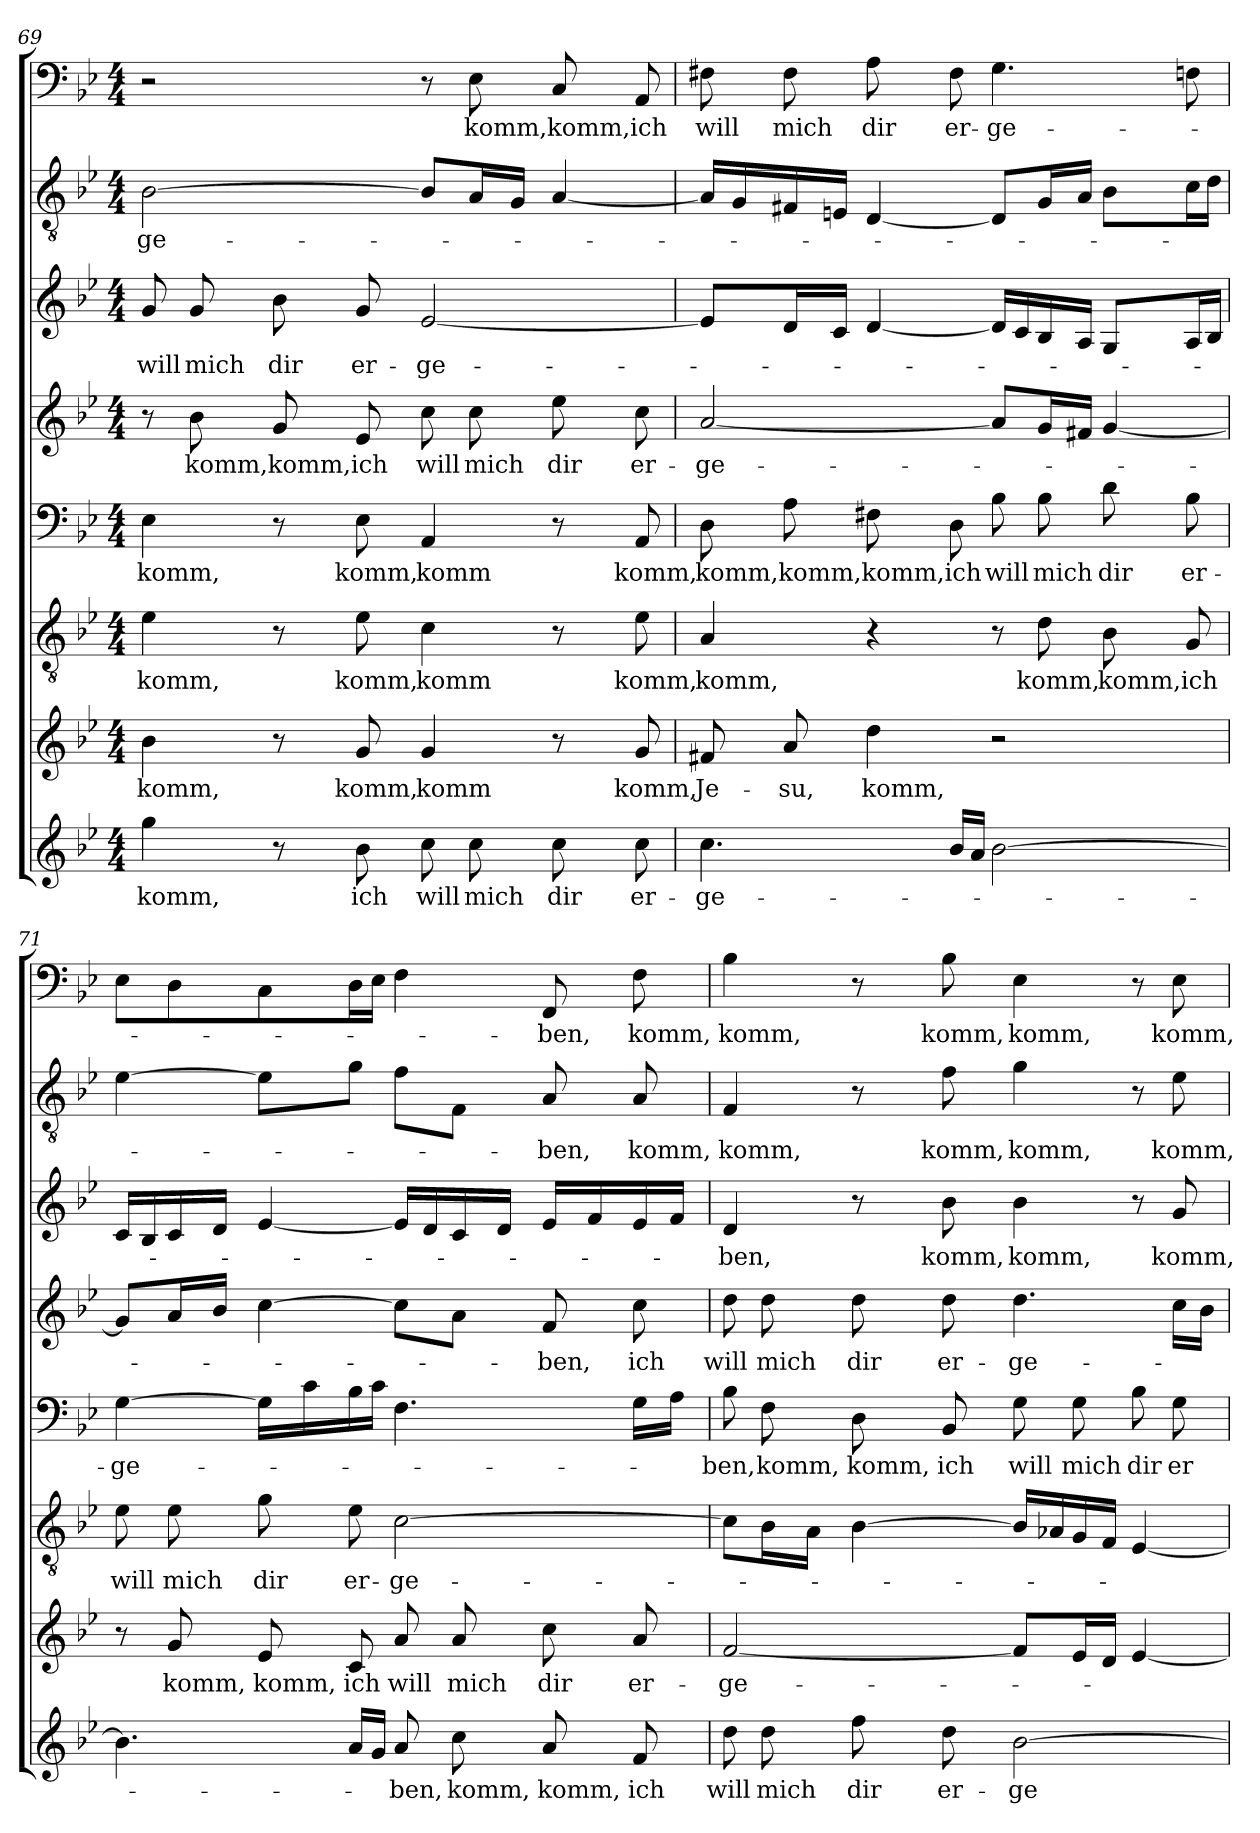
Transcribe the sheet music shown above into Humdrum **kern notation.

**kern	**text	**kern	**text	**kern	**text	**kern	**text	**kern	**text	**kern	**text	**kern	**text	**kern	**text
*part8	*part8	*part7	*part7	*part6	*part6	*part5	*part5	*part4	*part4	*part3	*part3	*part2	*part2	*part1	*part1
*staff8	*staff8	*staff7	*staff7	*staff6	*staff6	*staff5	*staff5	*staff4	*staff4	*staff3	*staff3	*staff2	*staff2	*staff1	*staff1
*clefG2	*	*clefG2	*	*clefGv2	*	*clefF4	*	*clefG2	*	*clefG2	*	*clefGv2	*	*clefF4	*
*k[b-e-]	*	*k[b-e-]	*	*k[b-e-]	*	*k[b-e-]	*	*k[b-e-]	*	*k[b-e-]	*	*k[b-e-]	*	*k[b-e-]	*
*g:	*	*g:	*	*g:	*	*g:	*	*g:	*	*g:	*	*g:	*	*g:	*
*M4/4	*	*M4/4	*	*M4/4	*	*M4/4	*	*M4/4	*	*M4/4	*	*M4/4	*	*M4/4	*
=69	=69	=69	=69	=69	=69	=69	=69	=69	=69	=69	=69	=69	=69	=69	=69
4gg\	komm,	4b-\	komm,	4e-\	komm,	4E-\	komm,	8r	.	8g/	will	[2B-\	-ge-	2r	.
.	.	.	.	.	.	.	.	8b-\	komm,	8g/	mich	.	.	.	.
8r	.	8r	.	8r	.	8r	.	8g/	komm,	8b-\	dir	.	.	.	.
8b-\	ich	8g/	komm,	8e-\	komm,	8E-\	komm,	8e-/	ich	8g/	er-	.	.	.	.
8cc\	will	4g/	komm	4c\	komm	4AA/	komm	8cc\	will	[2e-/	-ge-	8B-/L]	.	8r	.
8cc\	mich	.	.	.	.	.	.	8cc\	mich	.	.	16A/L	.	8E-\	komm,
.	.	.	.	.	.	.	.	.	.	.	.	16G/JJ	.	.	.
8cc\	dir	8r	.	8r	.	8r	.	8ee-\	dir	.	.	[4A/	.	8C/	komm,
8cc\	er-	8g/	komm,	8e-\	komm,	8AA/	komm,	8cc\	er-	.	.	.	.	8AA/	ich
=70	=70	=70	=70	=70	=70	=70	=70	=70	=70	=70	=70	=70	=70	=70	=70
4.cc\	-ge-	8f#X/	Je-	4A/	komm,	8D\	komm,	[2a/	-ge-	8e-/L]	.	16A/LL]	.	8F#X\	will
.	.	.	.	.	.	.	.	.	.	.	.	16G/	.	.	.
.	.	8a/	-su,	.	.	8A\	komm,	.	.	16d/L	.	16F#X/	.	8F#\	mich
.	.	.	.	.	.	.	.	.	.	16c/JJ	.	16En/JJ	.	.	.
.	.	4dd\	komm,	4r	.	8F#X\	komm,	.	.	[4d/	.	[4D/	.	8A\	dir
16b-/LL	.	.	.	.	.	8D\	ich	.	.	.	.	.	.	8F#\	er-
16a/JJ	.	.	.	.	.	.	.	.	.	.	.	.	.	.	.
[2b-\	.	2r	.	8r	.	8B-\	will	8a/L]	.	16d/LL]	.	8D/L]	.	4.G\	-ge-
.	.	.	.	.	.	.	.	.	.	16c/	.	.	.	.	.
.	.	.	.	8d\	komm,	8B-\	mich	16g/L	.	16B-/	.	16G/L	.	.	.
.	.	.	.	.	.	.	.	16f#X/JJ	.	16A/JJ	.	16A/JJ	.	.	.
.	.	.	.	8B-\	komm,	8d\	dir	[4g/	.	8G/L	.	8B-\L	.	.	.
.	.	.	.	8G/	ich	8B-\	er-	.	.	16A/L	.	16c\L	.	8Fn\	.
.	.	.	.	.	.	.	.	.	.	16B-/JJ	.	16d\JJ	.	.	.
=71	=71	=71	=71	=71	=71	=71	=71	=71	=71	=71	=71	=71	=71	=71	=71
4.b-\]	.	8r	.	8e-\	will	[4G\	-ge-	8g/L]	.	16c/LL	.	[4e-\	.	8E-\L	.
.	.	.	.	.	.	.	.	.	.	16B-/	.	.	.	.	.
.	.	8g/	komm,	8e-\	mich	.	.	16a/L	.	16c/	.	.	.	8D\	.
.	.	.	.	.	.	.	.	16b-/JJ	.	16d/JJ	.	.	.	.	.
.	.	8e-/	komm,	8g\	dir	16G\LL]	.	[4cc\	.	[4e-/	.	8e-\L]	.	8C\	.
.	.	.	.	.	.	16c\	.	.	.	.	.	.	.	.	.
16a/LL	.	8c/	ich	8e-\	er-	16B-\	.	.	.	.	.	8g\J	.	16D\L	.
16g/JJ	.	.	.	.	.	16c\JJ	.	.	.	.	.	.	.	16E-\JJ	.
8a/	-ben,	8a/	will	[2c\	-ge-	4.F\	.	8cc\L]	.	16e-/LL]	.	8f\L	.	4F\	.
.	.	.	.	.	.	.	.	.	.	16d/	.	.	.	.	.
8cc\	komm,	8a/	mich	.	.	.	.	8a\J	.	16c/	.	8F\J	.	.	.
.	.	.	.	.	.	.	.	.	.	16d/JJ	.	.	.	.	.
8a/	komm,	8cc\	dir	.	.	.	.	8f/	-ben,	16e-/LL	.	8A/	-ben,	8FF/	-ben,
.	.	.	.	.	.	.	.	.	.	16f/	.	.	.	.	.
8f/	ich	8a/	er-	.	.	16G\LL	.	8cc\	ich	16e-/	.	8A/	komm,	8F\	komm,
.	.	.	.	.	.	16A\JJ	.	.	.	16f/JJ	.	.	.	.	.
=72	=72	=72	=72	=72	=72	=72	=72	=72	=72	=72	=72	=72	=72	=72	=72
8dd\	will	[2f/	-ge-	8c\L]	.	8B-\	-ben,	8dd\	will	4d/	-ben,	4F/	komm,	4B-\	komm,
8dd\	mich	.	.	16B-\L	.	8F\	komm,	8dd\	mich	.	.	.	.	.	.
.	.	.	.	16A\JJ	.	.	.	.	.	.	.	.	.	.	.
8ff\	dir	.	.	[4B-\	.	8D\	komm,	8dd\	dir	8r	.	8r	.	8r	.
8dd\	er-	.	.	.	.	8BB-/	ich	8dd\	er-	8b-\	komm,	8f\	komm,	8B-\	komm,
[2b-\	-ge-	8f/L]	.	16B-/LL]	.	8G\	will	4.dd\	-ge-	4b-\	komm,	4g\	komm,	4E-\	komm,
.	.	.	.	16A-X/	.	.	.	.	.	.	.	.	.	.	.
.	.	16e-/L	.	16G/	.	8G\	mich	.	.	.	.	.	.	.	.
.	.	16d/JJ	.	16F/JJ	.	.	.	.	.	.	.	.	.	.	.
.	.	[4e-/	.	[4E-/	.	8B-\	dir	.	.	8r	.	8r	.	8r	.
.	.	.	.	.	.	8G\	er-	16cc\LL	.	8g/	komm,	8e-\	komm,	8E-\	komm,
.	.	.	.	.	.	.	.	16b-\JJ	.	.	.	.	.	.	.
=	=	=	=	=	=	=	=	=	=	=	=	=	=	=	=
*-	*-	*-	*-	*-	*-	*-	*-	*-	*-	*-	*-	*-	*-	*-	*-
